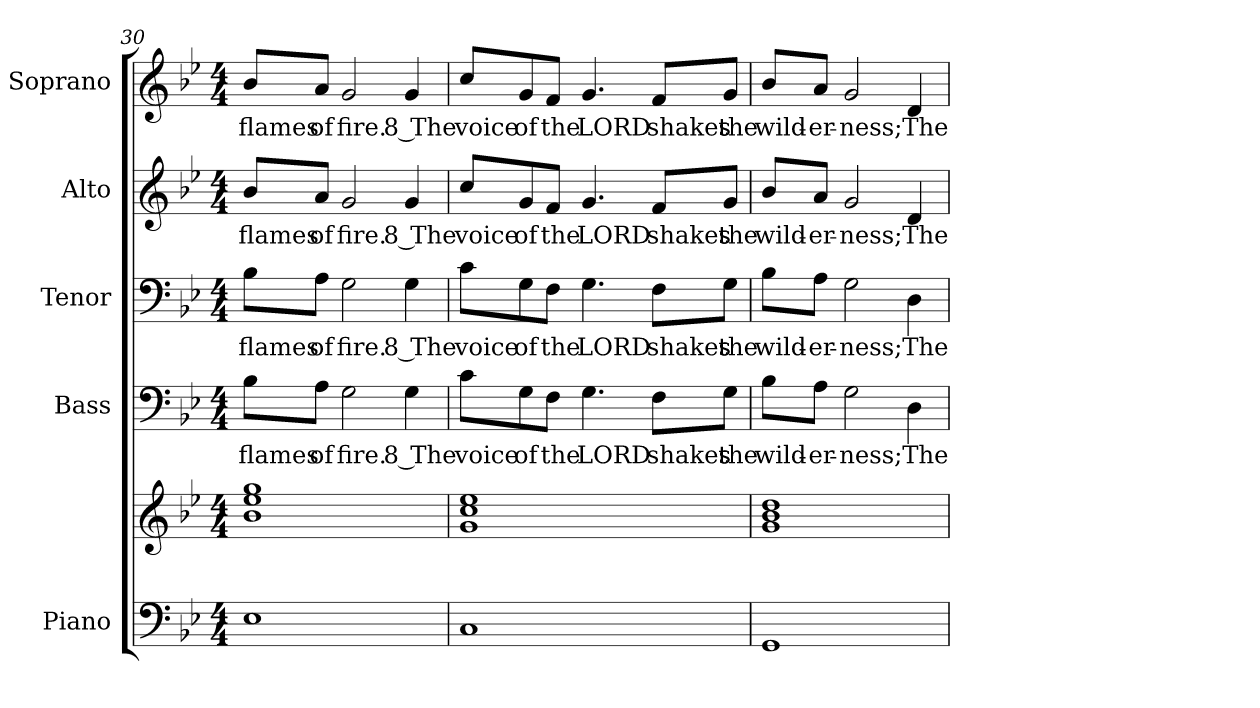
**kern	**kern	**kern	**text	**kern	**text	**kern	**text	**kern	**text
*part5	*part5	*part4	*part4	*part3	*part3	*part2	*part2	*part1	*part1
*staff6	*staff5	*staff4	*staff4	*staff3	*staff3	*staff2	*staff2	*staff1	*staff1
*I"Piano	*	*I"Bass	*	*I"Tenor	*	*I"Alto	*	*I"Soprano	*
*I'Pno.	*	*I'B.	*	*I'T.	*	*I'A.	*	*I'S.	*
*clefF4	*clefG2	*clefF4	*	*clefF4	*	*clefG2	*	*clefG2	*
*k[b-e-]	*k[b-e-]	*k[b-e-]	*	*k[b-e-]	*	*k[b-e-]	*	*k[b-e-]	*
*B-:	*B-:	*B-:	*	*B-:	*	*B-:	*	*B-:	*
*M4/4	*M4/4	*M4/4	*	*M4/4	*	*M4/4	*	*M4/4	*
=30	=30	=30	=30	=30	=30	=30	=30	=30	=30
!	!	!	!LO:LY:b:color=#000000	!	!	!	!	!	!
!	!	!	!	!	!LO:LY:b:color=#000000	!	!	!	!
!	!	!	!	!	!	!	!LO:LY:b:color=#000000	!	!
!	!	!	!	!	!	!	!	!	!LO:LY:b:color=#000000
1E-i	1b-i 1ee-i 1ggi	8B-i\L	flames	8B-i\L	flames	8b-i/L	flames	8b-i/L	flames
!	!	!	!LO:LY:b:color=#000000	!	!	!	!	!	!
!	!	!	!	!	!LO:LY:b:color=#000000	!	!	!	!
!	!	!	!	!	!	!	!LO:LY:b:color=#000000	!	!
!	!	!	!	!	!	!	!	!	!LO:LY:b:color=#000000
.	.	8Ai\J	of	8Ai\J	of	8ai/J	of	8ai/J	of
!	!	!	!LO:LY:b:color=#000000	!	!	!	!	!	!
!	!	!	!	!	!LO:LY:b:color=#000000	!	!	!	!
!	!	!	!	!	!	!	!LO:LY:b:color=#000000	!	!
!	!	!	!	!	!	!	!	!	!LO:LY:b:color=#000000
.	.	2Gi\	fire.	2Gi\	fire.	2gi/	fire.	2gi/	fire.
!	!	!	!LO:LY:b:color=#000000	!	!	!	!	!	!
!	!	!	!	!	!LO:LY:b:color=#000000	!	!	!	!
!	!	!	!	!	!	!	!LO:LY:b:color=#000000	!	!
!	!	!	!	!	!	!	!	!	!LO:LY:b:color=#000000
.	.	4Gi\	8 The	4Gi\	8 The	4gi/	8 The	4gi/	8 The
!!LO:PB:g=z
=31	=31	=31	=31	=31	=31	=31	=31	=31	=31
!	!	!	!LO:LY:b:color=#000000	!	!	!	!	!	!
!	!	!	!	!	!LO:LY:b:color=#000000	!	!	!	!
!	!	!	!	!	!	!	!LO:LY:b:color=#000000	!	!
!	!	!	!	!	!	!	!	!	!LO:LY:b:color=#000000
1Ci	1gi 1cci 1ee-i	8ci\L	voice	8ci\L	voice	8cci/L	voice	8cci/L	voice
!	!	!	!LO:LY:b:color=#000000	!	!	!	!	!	!
!	!	!	!	!	!LO:LY:b:color=#000000	!	!	!	!
!	!	!	!	!	!	!	!LO:LY:b:color=#000000	!	!
!	!	!	!	!	!	!	!	!	!LO:LY:b:color=#000000
.	.	8Gi\	of	8Gi\	of	8gi/	of	8gi/	of
!	!	!	!LO:LY:b:color=#000000	!	!	!	!	!	!
!	!	!	!	!	!LO:LY:b:color=#000000	!	!	!	!
!	!	!	!	!	!	!	!LO:LY:b:color=#000000	!	!
!	!	!	!	!	!	!	!	!	!LO:LY:b:color=#000000
.	.	8Fi\J	the	8Fi\J	the	8fi/J	the	8fi/J	the
!	!	!	!LO:LY:b:color=#000000	!	!	!	!	!	!
!	!	!	!	!	!LO:LY:b:color=#000000	!	!	!	!
!	!	!	!	!	!	!	!LO:LY:b:color=#000000	!	!
!	!	!	!	!	!	!	!	!	!LO:LY:b:color=#000000
.	.	4.Gi\	LORD	4.Gi\	LORD	4.gi/	LORD	4.gi/	LORD
!	!	!	!LO:LY:b:color=#000000	!	!	!	!	!	!
!	!	!	!	!	!LO:LY:b:color=#000000	!	!	!	!
!	!	!	!	!	!	!	!LO:LY:b:color=#000000	!	!
!	!	!	!	!	!	!	!	!	!LO:LY:b:color=#000000
.	.	8Fi\L	shakes	8Fi\L	shakes	8fi/L	shakes	8fi/L	shakes
!	!	!	!LO:LY:b:color=#000000	!	!	!	!	!	!
!	!	!	!	!	!LO:LY:b:color=#000000	!	!	!	!
!	!	!	!	!	!	!	!LO:LY:b:color=#000000	!	!
!	!	!	!	!	!	!	!	!	!LO:LY:b:color=#000000
.	.	8Gi\J	the	8Gi\J	the	8gi/J	the	8gi/J	the
=32	=32	=32	=32	=32	=32	=32	=32	=32	=32
!	!	!	!LO:LY:b:color=#000000	!	!	!	!	!	!
!	!	!	!	!	!LO:LY:b:color=#000000	!	!	!	!
!	!	!	!	!	!	!	!LO:LY:b:color=#000000	!	!
!	!	!	!	!	!	!	!	!	!LO:LY:b:color=#000000
1GGi	1gi 1b-i 1ddi	8B-i\L	wild-	8B-i\L	wild-	8b-i/L	wild-	8b-i/L	wild-
!	!	!	!LO:LY:b:color=#000000	!	!	!	!	!	!
!	!	!	!	!	!LO:LY:b:color=#000000	!	!	!	!
!	!	!	!	!	!	!	!LO:LY:b:color=#000000	!	!
!	!	!	!	!	!	!	!	!	!LO:LY:b:color=#000000
.	.	8Ai\J	-er-	8Ai\J	-er-	8ai/J	-er-	8ai/J	-er-
!	!	!	!LO:LY:b:color=#000000	!	!	!	!	!	!
!	!	!	!	!	!LO:LY:b:color=#000000	!	!	!	!
!	!	!	!	!	!	!	!LO:LY:b:color=#000000	!	!
!	!	!	!	!	!	!	!	!	!LO:LY:b:color=#000000
.	.	2Gi\	-ness;	2Gi\	-ness;	2gi/	-ness;	2gi/	-ness;
!	!	!	!LO:LY:b:color=#000000	!	!	!	!	!	!
!	!	!	!	!	!LO:LY:b:color=#000000	!	!	!	!
!	!	!	!	!	!	!	!LO:LY:b:color=#000000	!	!
!	!	!	!	!	!	!	!	!	!LO:LY:b:color=#000000
.	.	4Di\	The	4Di\	The	4di/	The	4di/	The
=	=	=	=	=	=	=	=	=	=
*-	*-	*-	*-	*-	*-	*-	*-	*-	*-
